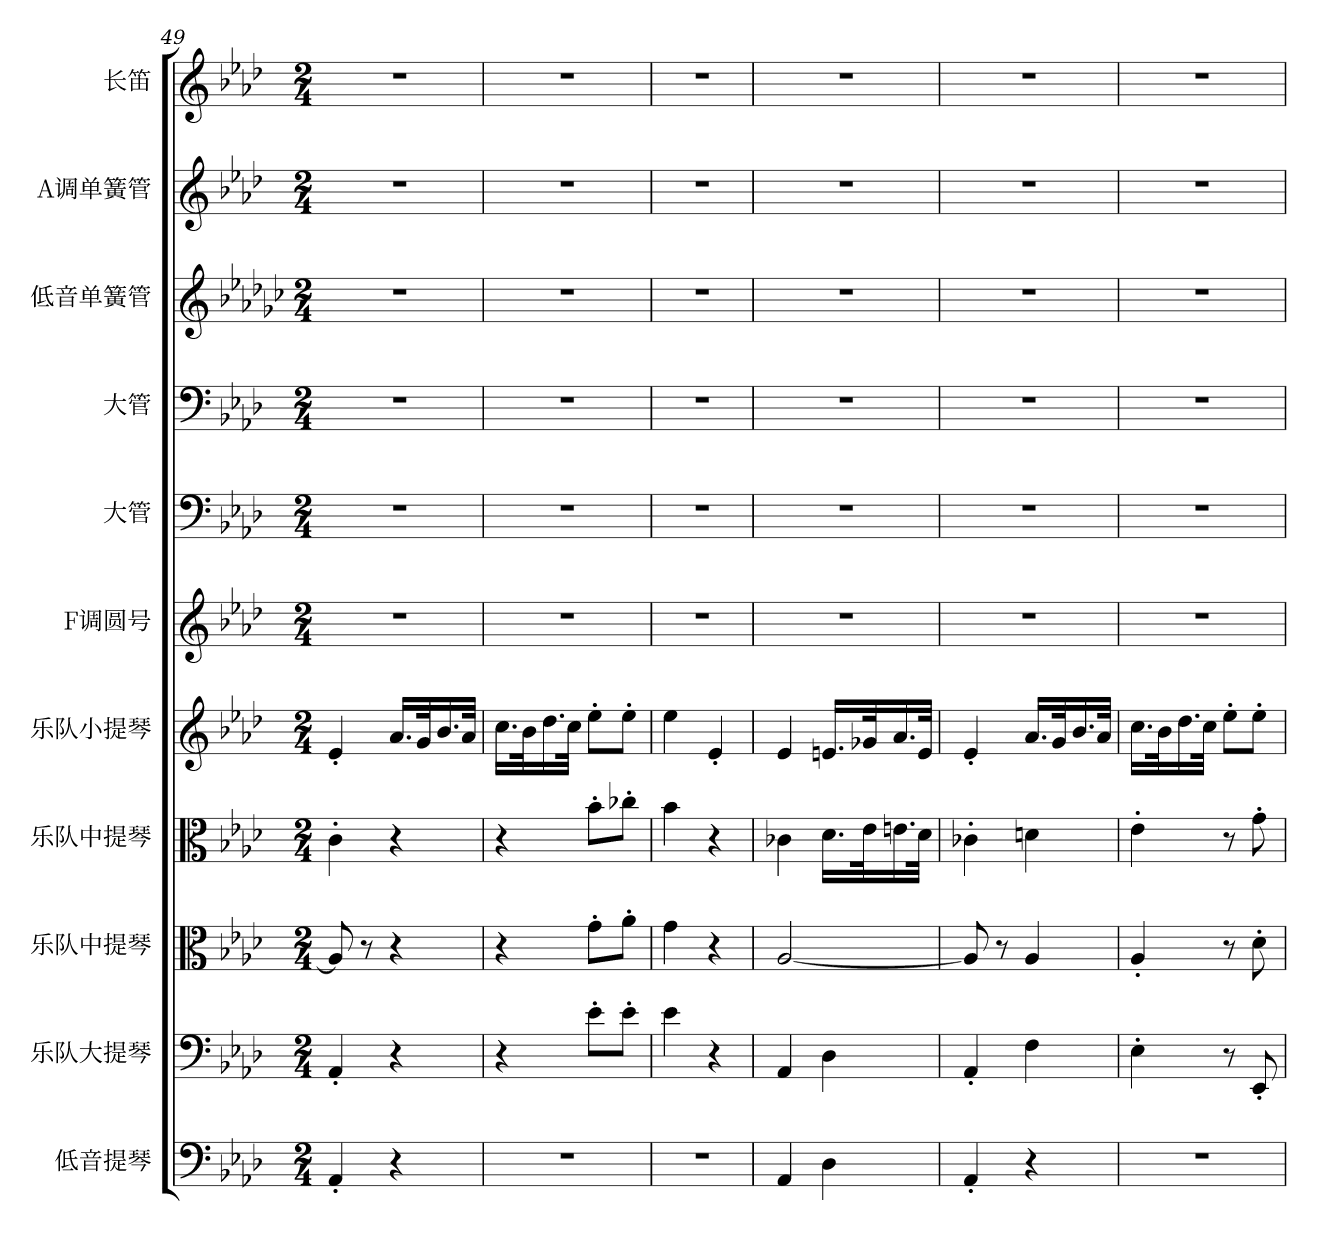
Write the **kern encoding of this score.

**kern	**kern	**kern	**kern	**kern	**kern	**kern	**kern	**kern	**kern	**kern
*part11	*part10	*part9	*part8	*part7	*part6	*part5	*part4	*part3	*part2	*part1
*staff11	*staff10	*staff9	*staff8	*staff7	*staff6	*staff5	*staff4	*staff3	*staff2	*staff1
*I"低音提琴	*I"乐队大提琴	*I"乐队中提琴	*I"乐队中提琴	*I"乐队小提琴	*I"F调圆号	*I"大管	*I"大管	*I"低音单簧管	*I"A调单簧管	*I"长笛
!!LO:PB:g=z
*clefF4	*clefF4	*clefC3	*clefC3	*clefG2	*clefG2	*clefF4	*clefF4	*clefG2	*clefG2	*clefG2
*ITrd7c12	*	*	*	*	*ITrd4c7	*	*	*ITrd8c14	*ITrd2c3	*
*k[b-e-a-d-]	*k[b-e-a-d-]	*k[b-e-a-d-]	*k[b-e-a-d-]	*k[b-e-a-d-]	*k[b-e-a-d-g-]	*k[b-e-a-d-]	*k[b-e-a-d-]	*k[b-e-a-d-g-c-]	*k[b-]	*k[b-e-a-d-]
*M2/4	*M2/4	*M2/4	*M2/4	*M2/4	*M2/4	*M2/4	*M2/4	*M2/4	*M2/4	*M2/4
=49	=49	=49	=49	=49	=49	=49	=49	=49	=49	=49
4AAA-'/	4AA-'/	8A-/]	4c'\	4e-'/	2r	2r	2r	2r	2r	2r
.	.	8r	.	.	.	.	.	.	.	.
4r	4r	4r	4r	16.a-/LL	.	.	.	.	.	.
.	.	.	.	32g/K	.	.	.	.	.	.
.	.	.	.	16.b-/	.	.	.	.	.	.
.	.	.	.	32a-/JJk	.	.	.	.	.	.
=50	=50	=50	=50	=50	=50	=50	=50	=50	=50	=50
2r	4r	4r	4r	16.cc\LL	2r	2r	2r	2r	2r	2r
.	.	.	.	32b-\K	.	.	.	.	.	.
.	.	.	.	16.dd-\	.	.	.	.	.	.
.	.	.	.	32cc\JJk	.	.	.	.	.	.
.	8e-'\L	8g'\L	8b-'\L	8ee-'\L	.	.	.	.	.	.
.	8e-'\J	8a-'\J	8cc-X'\J	8ee-'\J	.	.	.	.	.	.
=51	=51	=51	=51	=51	=51	=51	=51	=51	=51	=51
*	*	*	*	*	*	*	*	*	*	*MM46
2r	4e-\	4g\	4b-\	4ee-\	2r	2r	2r	2r	2r	2r
.	4r	4r	4r	4e-'/	.	.	.	.	.	.
=52	=52	=52	=52	=52	=52	=52	=52	=52	=52	=52
*	*	*	*	*	*	*	*	*	*	*MM48
4AAA-/	4AA-/	[2A-/	4c-X\	4e-/	2r	2r	2r	2r	2r	2r
4DD-\	4D-\	.	16.d-\LL	16.en/LL	.	.	.	.	.	.
.	.	.	32e-\K	32g-X/K	.	.	.	.	.	.
.	.	.	16.en\	16.a-/	.	.	.	.	.	.
.	.	.	32d-\JJk	32e/JJk	.	.	.	.	.	.
=53	=53	=53	=53	=53	=53	=53	=53	=53	=53	=53
4AAA-'/	4AA-'/	8A-/]	4c-X'\	4e-'/	2r	2r	2r	2r	2r	2r
.	.	8r	.	.	.	.	.	.	.	.
4r	4F\	4A-/	4dn\	16.a-/LL	.	.	.	.	.	.
.	.	.	.	32g/K	.	.	.	.	.	.
.	.	.	.	16.b-/	.	.	.	.	.	.
.	.	.	.	32a-/JJk	.	.	.	.	.	.
!!LO:PB:g=z
=54	=54	=54	=54	=54	=54	=54	=54	=54	=54	=54
2r	4E-'\	4A-'/	4e-'\	16.cc\LL	2r	2r	2r	2r	2r	2r
.	.	.	.	32b-\K	.	.	.	.	.	.
.	.	.	.	16.dd-\	.	.	.	.	.	.
.	.	.	.	32cc\JJk	.	.	.	.	.	.
.	8r	8r	8r	8ee-'\L	.	.	.	.	.	.
.	8EE-'/	8d-'\	8g'\	8ee-'\J	.	.	.	.	.	.
=	=	=	=	=	=	=	=	=	=	=
*-	*-	*-	*-	*-	*-	*-	*-	*-	*-	*-
